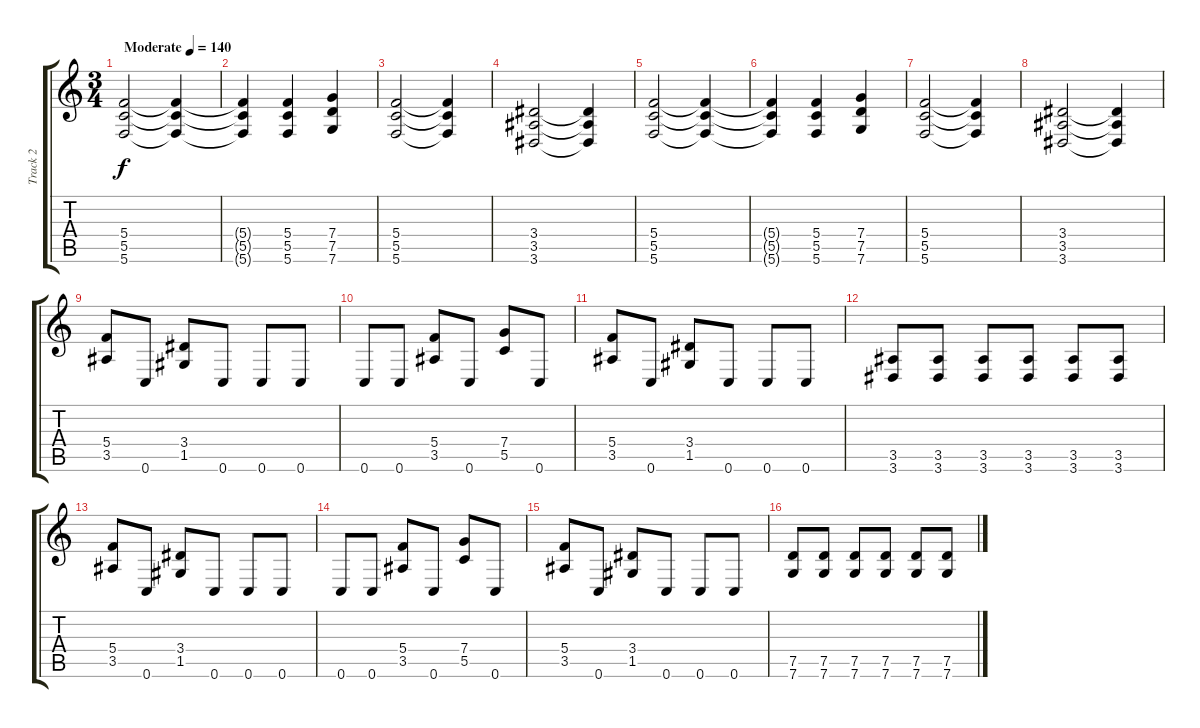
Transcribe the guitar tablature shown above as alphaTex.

\track ("Track 2" "Track 2") {instrument overdrivenguitar}
\staff {score tabs}
\tuning (D4 A3 F3 C3 G2 C2) {hide}
\ts (3 4)
\tempo (140 "Moderate")
\clef g2
\ks c
(5.4 5.5 5.6).2{dy f instrument overdrivenguitar} (5.4{t} 5.5{t} 5.6{t}).4 |
(5.4{t} 5.5{t} 5.6{t}).4 (5.4 5.5 5.6).4 (7.4 7.5 7.6).4 |
(5.4 5.5 5.6).2 (5.4{t} 5.5{t} 5.6{t}).4 |
(3.4 3.5 3.6).2 (3.4{t} 3.5{t} 3.6{t}).4 |
(5.4 5.5 5.6).2 (5.4{t} 5.5{t} 5.6{t}).4 |
(5.4{t} 5.5{t} 5.6{t}).4 (5.4 5.5 5.6).4 (7.4 7.5 7.6).4 |
(5.4 5.5 5.6).2 (5.4{t} 5.5{t} 5.6{t}).4 |
(3.4 3.5 3.6).2 (3.4{t} 3.5{t} 3.6{t}).4 |
(5.4 3.5).8 0.6.8 (3.4 1.5).8 0.6.8 0.6.8 0.6.8 |
0.6.8 0.6.8 (5.4 3.5).8 0.6.8 (7.4 5.5).8 0.6.8 |
(5.4 3.5).8 0.6.8 (3.4 1.5).8 0.6.8 0.6.8 0.6.8 |
(3.5 3.6).8 (3.5 3.6).8 (3.5 3.6).8 (3.5 3.6).8 (3.5 3.6).8 (3.5 3.6).8 |
(5.4 3.5).8 0.6.8 (3.4 1.5).8 0.6.8 0.6.8 0.6.8 |
0.6.8 0.6.8 (5.4 3.5).8 0.6.8 (7.4 5.5).8 0.6.8 |
(5.4 3.5).8 0.6.8 (3.4 1.5).8 0.6.8 0.6.8 0.6.8 |
(7.5 7.6).8 (7.5 7.6).8 (7.5 7.6).8 (7.5 7.6).8 (7.5 7.6).8 (7.5 7.6).8
